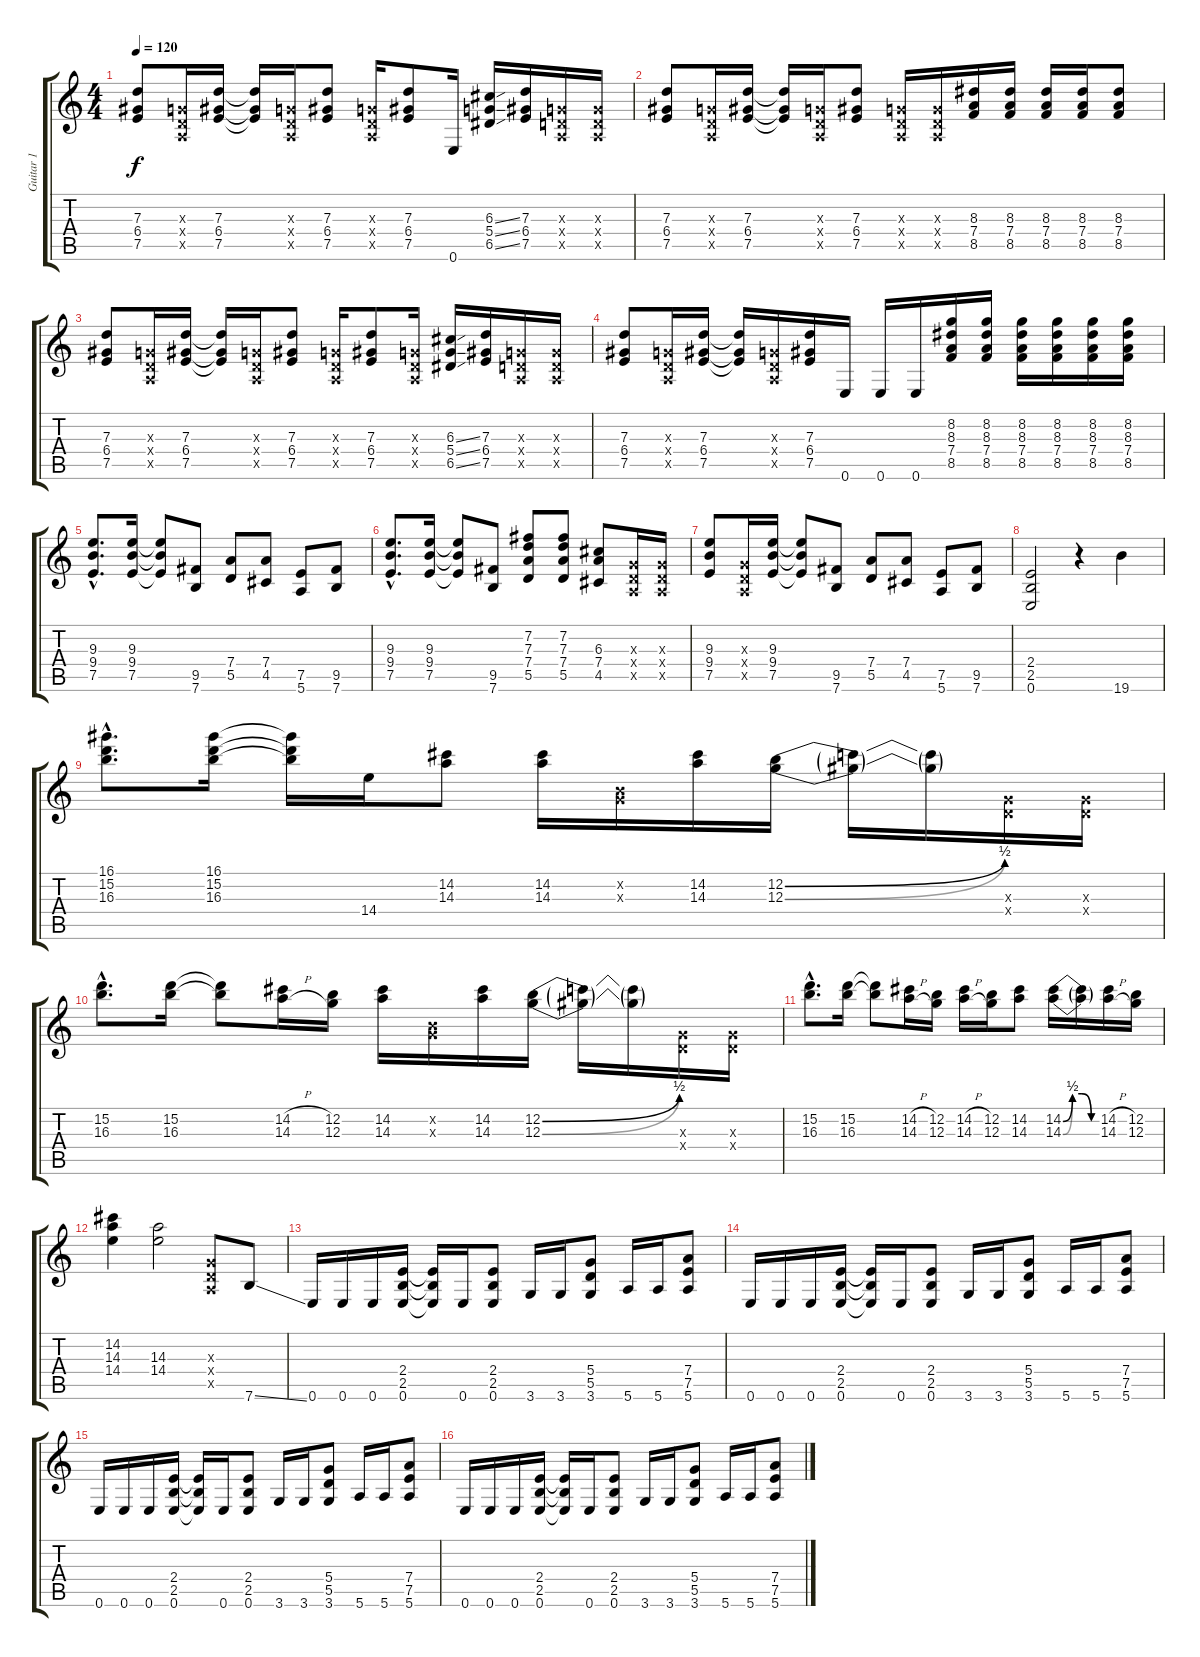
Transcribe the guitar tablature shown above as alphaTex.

\track ("Guitar 1" "Guitar 1") {instrument distortionguitar}
\staff {score tabs}
\tuning (E4 B3 G3 D3 A2 E2) {hide}
\ts (4 4)
\tempo 120
\clef g2
\ks c
(7.3 6.4 7.5).8{dy f instrument distortionguitar} (0.3{x} 0.4{x} 0.5{x}).16 (7.3 6.4 7.5).16 (7.3{t} 6.4{t} 7.5{t}).16 (0.3{x} 0.4{x} 0.5{x}).16 (7.3 6.4 7.5).8 (0.3{x} 0.4{x} 0.5{x}).16 (7.3 6.4 7.5).8 0.6.16 (6.3{ss} 5.4{ss} 6.5{ss}).16 (7.3 6.4 7.5).16 (0.3{x} 0.4{x} 0.5{x}).16 (0.3{x} 0.4{x} 0.5{x}).16 |
(7.3 6.4 7.5).8 (0.3{x} 0.4{x} 0.5{x}).16 (7.3 6.4 7.5).16 (7.3{t} 6.4{t} 7.5{t}).16 (0.3{x} 0.4{x} 0.5{x}).16 (7.3 6.4 7.5).8 (0.3{x} 0.4{x} 0.5{x}).16 (0.3{x} 0.4{x} 0.5{x}).16 (8.3 7.4 8.5).16 (8.3 7.4 8.5).16 (8.3 7.4 8.5).16 (8.3 7.4 8.5).16 (8.3 7.4 8.5).8 |
(7.3 6.4 7.5).8 (0.3{x} 0.4{x} 0.5{x}).16 (7.3 6.4 7.5).16 (7.3{t} 6.4{t} 7.5{t}).16 (0.3{x} 0.4{x} 0.5{x}).16 (7.3 6.4 7.5).8 (0.3{x} 0.4{x} 0.5{x}).16 (7.3 6.4 7.5).8 (0.3{x} 0.4{x} 0.5{x}).16 (6.3{ss} 5.4{ss} 6.5{ss}).16 (7.3 6.4 7.5).16 (0.3{x} 0.4{x} 0.5{x}).16 (0.3{x} 0.4{x} 0.5{x}).16 |
(7.3 6.4 7.5).8 (0.3{x} 0.4{x} 0.5{x}).16 (7.3 6.4 7.5).16 (7.3{t} 6.4{t} 7.5{t}).16 (0.3{x} 0.4{x} 0.5{x}).16 (7.3 6.4 7.5).16 0.6.16 0.6.16 0.6.16 (8.2 8.3 7.4 8.5).16 (8.2 8.3 7.4 8.5).16 (8.2 8.3 7.4 8.5).16 (8.2 8.3 7.4 8.5).16 (8.2 8.3 7.4 8.5).16 (8.2 8.3 7.4 8.5).16 |
(9.3{hac} 9.4{hac} 7.5{hac}).8{d} (9.3 9.4 7.5).16 (9.3{t} 9.4{t} 7.5{t}).8 (9.5 7.6).8 (7.4 5.5).8 (7.4 4.5).8 (7.5 5.6).8 (9.5 7.6).8 |
(9.3{hac} 9.4{hac} 7.5{hac}).8{d} (9.3 9.4 7.5).16 (9.3{t} 9.4{t} 7.5{t}).8 (9.5 7.6).8 (7.2 7.3 7.4 5.5).8 (7.2 7.3 7.4 5.5).8 (6.3 7.4 4.5).8 (0.3{x} 0.4{x} 0.5{x}).16 (0.3{x} 0.4{x} 0.5{x}).16 |
(9.3 9.4 7.5).8 (0.3{x} 0.4{x} 0.5{x}).16 (9.3 9.4 7.5).16 (9.3{t} 9.4{t} 7.5{t}).8 (9.5 7.6).8 (7.4 5.5).8 (7.4 4.5).8 (7.5 5.6).8 (9.5 7.6).8 |
(2.4 2.5 0.6).2 r.4 19.6.4 |
(16.1{hac} 15.2{hac} 16.3{hac}).8{d} (16.1 15.2 16.3).16 (16.1{t} 15.2{t} 16.3{t}).16 14.4.16 (14.2 14.3).8 (14.2 14.3).16 (0.2{x} 0.3{x}).16 (14.2 14.3).16 (12.2{be (bend 0 0 60 2)} 12.3{be (bend 0 0 60 2)}).16 (12.2{t} 12.3{t}).16 (12.2{t} 12.3{t}).16 (0.3{x} 0.4{x}).16 (0.3{x} 0.4{x}).16 |
(15.2{hac} 16.3{hac}).8{d} (15.2 16.3).16 (15.2{t} 16.3{t}).8 (14.2{h} 14.3{h}).16 (12.2 12.3).16 (14.2 14.3).16 (0.2{x} 0.3{x}).16 (14.2 14.3).16 (12.2{be (bend 0 0 60 2)} 12.3{be (bend 0 0 60 2)}).16 (12.2{t} 12.3{t}).16 (12.2{t} 12.3{t}).16 (0.3{x} 0.4{x}).16 (0.3{x} 0.4{x}).16 |
(15.2{hac} 16.3{hac}).8{d} (15.2 16.3).16 (15.2{t} 16.3{t}).8 (14.2{h} 14.3{h}).16 (12.2 12.3).16 (14.2{h} 14.3{h}).16 (12.2 12.3).16 (14.2 14.3).8 (14.2{be (custom 0 0 15 2 30 2 45 0 60 0)} 14.3{be (custom 0 0 15 2 30 2 45 0 60 0)}).16 (14.2{t} 14.3{t}).16 (14.2{h} 14.3{h}).16 (12.2 12.3).16 |
(14.2 14.3 14.4).4 (14.3 14.4).2 (0.3{x} 0.4{x} 0.5{x}).8 7.6{ss}.8 |
0.6.16 0.6.16 0.6.16 (2.4 2.5 0.6).16 (2.4{t} 2.5{t} 0.6{t}).16 0.6.16 (2.4 2.5 0.6).8 3.6.16 3.6.16 (5.4 5.5 3.6).8 5.6.16 5.6.16 (7.4 7.5 5.6).8 |
0.6.16 0.6.16 0.6.16 (2.4 2.5 0.6).16 (2.4{t} 2.5{t} 0.6{t}).16 0.6.16 (2.4 2.5 0.6).8 3.6.16 3.6.16 (5.4 5.5 3.6).8 5.6.16 5.6.16 (7.4 7.5 5.6).8 |
0.6.16 0.6.16 0.6.16 (2.4 2.5 0.6).16 (2.4{t} 2.5{t} 0.6{t}).16 0.6.16 (2.4 2.5 0.6).8 3.6.16 3.6.16 (5.4 5.5 3.6).8 5.6.16 5.6.16 (7.4 7.5 5.6).8 |
0.6.16 0.6.16 0.6.16 (2.4 2.5 0.6).16 (2.4{t} 2.5{t} 0.6{t}).16 0.6.16 (2.4 2.5 0.6).8 3.6.16 3.6.16 (5.4 5.5 3.6).8 5.6.16 5.6.16 (7.4 7.5 5.6).8
